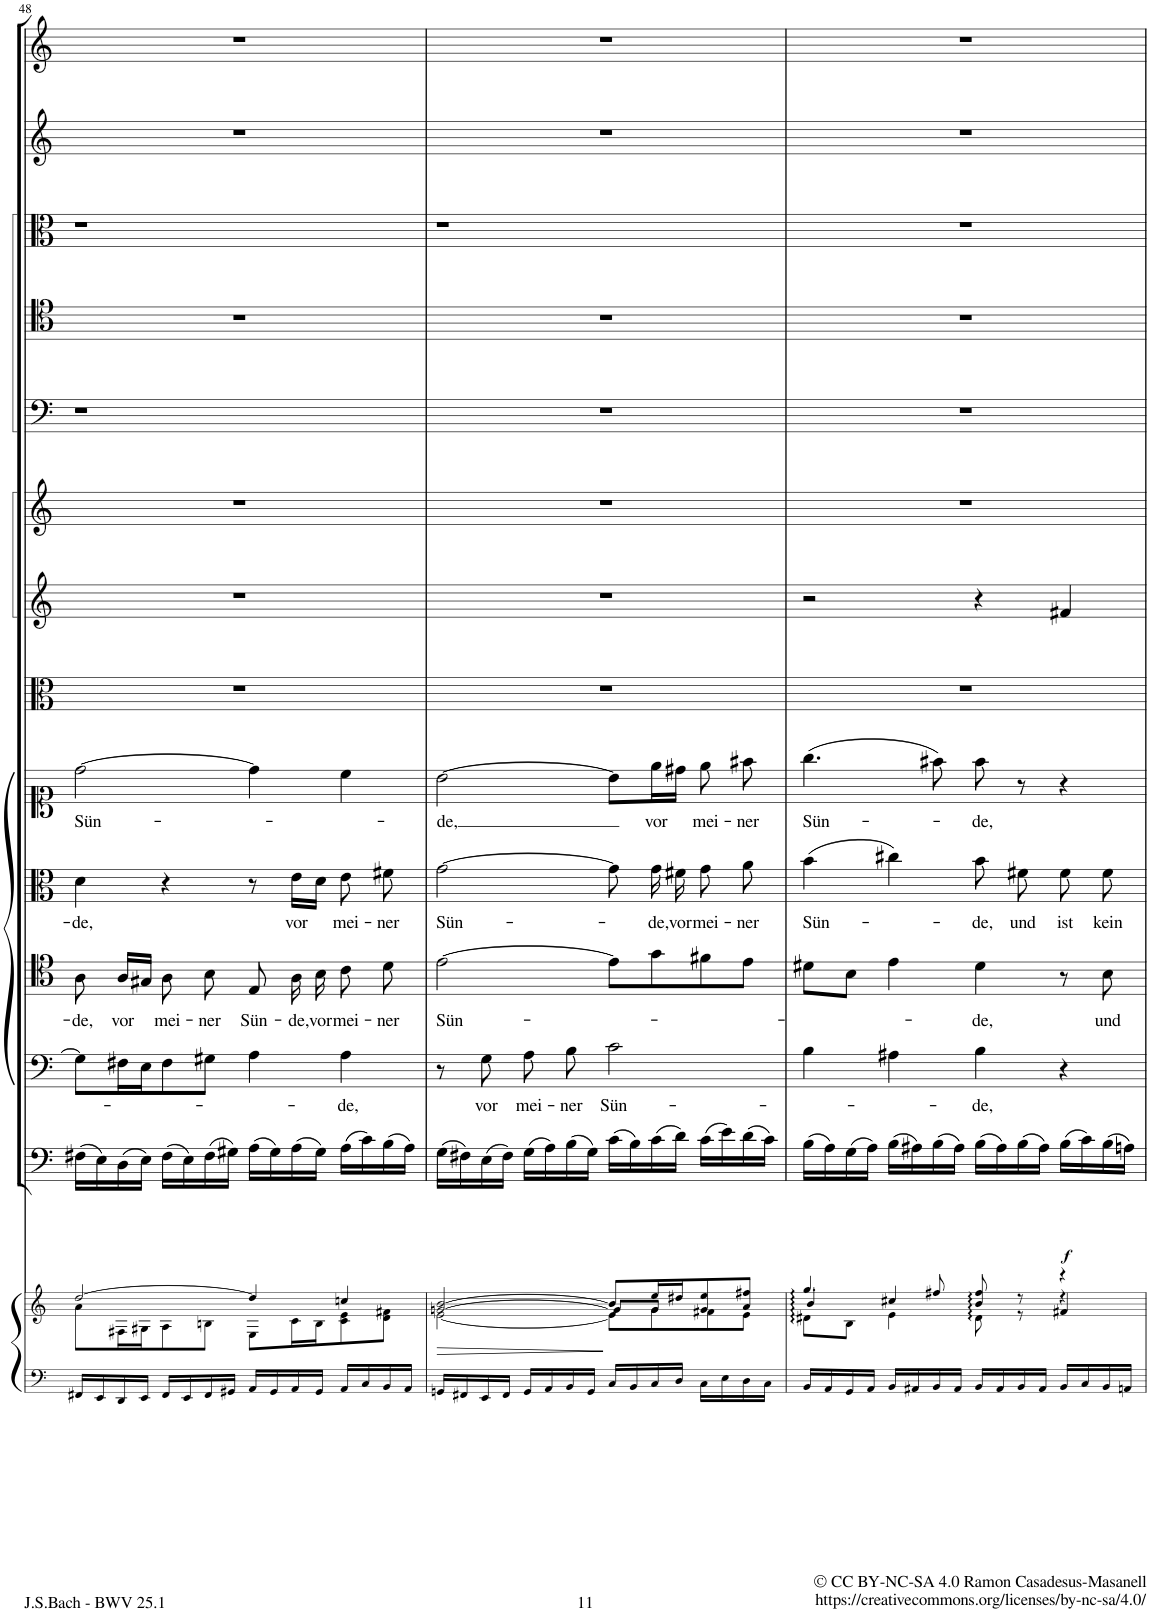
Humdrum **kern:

**kern	**kern	**dynam	**kern	**kern	**text	**kern	**text	**kern	**text	**kern	**text	**kern	**kern	**kern	**kern	**kern	**kern	**kern	**kern
*part14	*part14	*part14	*part13	*part12	*part12	*part11	*part11	*part10	*part10	*part9	*part9	*part8	*part7	*part6	*part5	*part4	*part3	*part2	*part1
*staff15	*staff14	*staff14/15	*staff13	*staff12	*staff12	*staff11	*staff11	*staff10	*staff10	*staff9	*staff9	*staff8	*staff7	*staff6	*staff5	*staff4	*staff3	*staff2	*staff1
*I"Piano reduction	*	*	*I"Continuo	*I"Basso	*	*I"Tenore	*	*I"Alto	*	*I"Soprano	*	*I"Viola	*I"Oboe II. Violino II.	*I"Oboe I. Violino I.	*I"Trombone III	*I"Trombone II	*I"Trombone I	*I"Cornetto	*I"Fauto I. II. III.
*I'Pno	*	*	*	*	*	*	*	*	*	*	*	*	*	*I'Ob	*I'Trb	*I'Trb	*I'Trb	*	*
!!LO:PB:g=z
*clefF4	*clefG2	*	*clefF4	*clefF4	*	*clefC4	*	*clefC3	*	*clefC1	*	*clefC3	*clefG2	*clefG2	*clefF4	*clefC4	*clefC3	*clefG2	*clefG2
*	*	*	*	*	*	*	*	*	*	*	*	*	*	*	*	*Trd7c12	*Trd7c12	*Trd1c2	*
*k[]	*k[]	*	*k[]	*k[]	*	*k[]	*	*k[]	*	*k[]	*	*k[]	*k[]	*k[]	*k[]	*k[]	*k[]	*k[]	*k[]
*M4/4	*M4/4	*	*M4/4	*M4/4	*	*M4/4	*	*M4/4	*	*M4/4	*	*M4/4	*M4/4	*M4/4	*M4/4	*M4/4	*M4/4	*M4/4	*M4/4
*met(c)	*met(c)	*	*met(c)	*met(c)	*	*met(c)	*	*met(c)	*	*met(c)	*	*met(c)	*met(c)	*met(c)	*met(c)	*met(c)	*met(c)	*met(c)	*met(c)
=48	=48	=48	=48	=48	=48	=48	=48	=48	=48	=48	=48	=48	=48	=48	=48	=48	=48	=48	=48
*	*^	*	*	*	*	*	*	*	*	*	*	*	*	*	*	*	*	*	*
!	!	!	!	!	!	!	!	!LO:LY:b	!	!LO:LY:b	!	!LO:LY:b	!	!	!	!	!	!	!	!
16FF#X/LL	[2dd/	8a\L	.	(16F#X\LL	8G\L]	.	8A\	-de,	4d\	de,	[2dd\	Sün-	1r	1r	1r	1r	1r	1r	1r	1r
16EE/	.	.	.	16E\)	.	.	.	.	.	.	.	.	.	.	.	.	.	.	.	.
!	!	!	!	!	!	!	!	!LO:LY:b	!	!	!	!	!	!	!	!	!	!	!	!
16DD/	.	16F#X\L	.	(16D\	16F#X\L	.	16A/LL	vor	.	.	.	.	.	.	.	.	.	.	.	.
16EE/JJ	.	16G#X\J	.	16E\JJ)	16E\J	.	16G#X/JJ	.	.	.	.	.	.	.	.	.	.	.	.	.
!	!	!	!	!	!	!	!	!LO:LY:b	!	!	!	!	!	!	!	!	!	!	!	!
16FF#/LL	.	8A\	.	(16F#\LL	8F#\	.	8A\	mei-	4r	.	.	.	.	.	.	.	.	.	.	.
16EE/	.	.	.	16E\)	.	.	.	.	.	.	.	.	.	.	.	.	.	.	.	.
!	!	!	!	!	!	!	!	!LO:LY:b	!	!	!	!	!	!	!	!	!	!	!	!
16FF#/	.	8Bn\J	.	(16F#\	8G#X\J	.	8B\	ner	.	.	.	.	.	.	.	.	.	.	.	.
16GG#X/JJ	.	.	.	16G#X\JJ)	.	.	.	.	.	.	.	.	.	.	.	.	.	.	.	.
!	!	!	!	!	!	!	!	!LO:LY:b	!	!	!	!	!	!	!	!	!	!	!	!
16AA/LL	4dd/]	8E\L	.	(16A\LL	4A\	.	8E/	Sün-	8r	.	4dd\]	.	.	.	.	.	.	.	.	.
16GG#/	.	.	.	16G#\)	.	.	.	.	.	.	.	.	.	.	.	.	.	.	.	.
!	!	!	!	!	!	!	!	!LO:LY:b	!	!LO:LY:b	!	!	!	!	!	!	!	!	!	!
16AA/	.	16c\L	.	(16A\	.	.	16A\	de,	16e\LL	vor	.	.	.	.	.	.	.	.	.	.
!	!	!	!	!	!	!	!	!LO:LY:b	!	!	!	!	!	!	!	!	!	!	!	!
16GG#/JJ	.	16B\J	.	16G#\JJ)	.	.	16B\	vor	16d\JJ	.	.	.	.	.	.	.	.	.	.	.
!	!	!	!	!	!	!LO:LY:b	!	!LO:LY:b	!	!LO:LY:b	!	!	!	!	!	!	!	!	!	!
16AA/LL	4ccn/	8c\ 8e\	.	(16A\LL	4A\	de,	8c\	mei-	8e\	mei-	4cc\	.	.	.	.	.	.	.	.	.
16C/	.	.	.	16c\)	.	.	.	.	.	.	.	.	.	.	.	.	.	.	.	.
!	!	!	!	!	!	!	!	!LO:LY:b	!	!LO:LY:b	!	!	!	!	!	!	!	!	!	!
16BB/	.	8d\ 8f#X\J	.	(16B\	.	.	8d\	ner	8f#X\	ner	.	.	.	.	.	.	.	.	.	.
16AA/JJ	.	.	.	16A\JJ)	.	.	.	.	.	.	.	.	.	.	.	.	.	.	.	.
*	*v	*v	*	*	*	*	*	*	*	*	*	*	*	*	*	*	*	*	*	*
=49	=49	=49	=49	=49	=49	=49	=49	=49	=49	=49	=49	=49	=49	=49	=49	=49	=49	=49	=49
!	!	!LO:HP:b	!	!	!	!	!LO:LY:b	!	!LO:LY:b	!	!LO:LY:b	!	!	!	!	!	!	!	!
*	*^	*	*	*	*	*	*	*	*	*	*	*	*	*	*	*	*	*	*
*	*	*^	*	*	*	*	*	*	*	*	*	*	*	*	*	*	*	*	*	*
16GGn/LL	[2gn/ [2b/	[2e\	2ryy	>	(16G\LL	8r	.	[2e\	Sün-	[2g\	Sün-	[2b\	-de,	1r	1r	1r	1r	1r	1r	1r	1r
16FF#X/	.	.	.	.	16F#X\)	.	.	.	.	.	.	.	.	.	.	.	.	.	.	.	.
!	!	!	!	!	!	!	!LO:LY:b	!	!	!	!	!	!	!	!	!	!	!	!	!	!
16EE/	.	.	.	.	(16E\	8G\	vor	.	.	.	.	.	.	.	.	.	.	.	.	.	.
16FF#/JJ	.	.	.	.	16F#\JJ)	.	.	.	.	.	.	.	.	.	.	.	.	.	.	.	.
!	!	!	!	!	!	!	!LO:LY:b	!	!	!	!	!	!	!	!	!	!	!	!	!	!
16GG/LL	.	.	.	.	(16G\LL	8A\	mei-	.	.	.	.	.	.	.	.	.	.	.	.	.	.
16AA/	.	.	.	.	16A\)	.	.	.	.	.	.	.	.	.	.	.	.	.	.	.	.
!	!	!	!	!	!	!	!LO:LY:b	!	!	!	!	!	!	!	!	!	!	!	!	!	!
16BB/	.	.	.	.	(16B\	8B\	ner	.	.	.	.	.	.	.	.	.	.	.	.	.	.
16GG/JJ	.	.	.	.	16G\JJ)	.	.	.	.	.	.	.	.	.	.	.	.	.	.	.	.
!	!	!	!	!	!	!	!LO:LY:b	!	!	!	!	!	!	!	!	!	!	!	!	!	!
16C/LL	8b/L]	8e\L]	8g/L]	]	(16c\LL	2c\	Sün-	8e\L]	.	8g\]	.	8b\L]	.	.	.	.	.	.	.	.	.
16BB/	.	.	.	.	16B\)	.	.	.	.	.	.	.	.	.	.	.	.	.	.	.	.
!	!	!	!	!	!	!	!	!	!	!	!LO:LY:b	!	!LO:LY:b	!	!	!	!	!	!	!	!
16C/	16ee/L	8g\	8g/J	.	(16c\	.	.	8g\	.	16g\	-de,	16ee\L	vor	.	.	.	.	.	.	.	.
!	!	!	!	!	!	!	!	!	!	!	!LO:LY:b	!	!	!	!	!	!	!	!	!	!
16D/JJ	16dd#X/J	.	.	.	16d\JJ)	.	.	.	.	16f#X\	vor	16dd#X\JJ	.	.	.	.	.	.	.	.	.
!	!	!	!	!	!	!	!	!	!	!	!LO:LY:b	!	!LO:LY:b	!	!	!	!	!	!	!	!
16C\LL	8g/ 8ee/	8f#X\	4ryy	.	(16c\LL	.	.	8f#X\	.	8g\	mei-	8ee\	mei-	.	.	.	.	.	.	.	.
16E\	.	.	.	.	16e\)	.	.	.	.	.	.	.	.	.	.	.	.	.	.	.	.
!	!	!	!	!	!	!	!	!	!	!	!LO:LY:b	!	!LO:LY:b	!	!	!	!	!	!	!	!
16D\	8a/ 8ff#X/J	8e\J	.	.	(16d\	.	.	8e\J	.	8a\	-ner	8ff#X\	ner	.	.	.	.	.	.	.	.
16C\JJ	.	.	.	.	16c\JJ)	.	.	.	.	.	.	.	.	.	.	.	.	.	.	.	.
=50	=50	=50	=50	=50	=50	=50	=50	=50	=50	=50	=50	=50	=50	=50	=50	=50	=50	=50	=50	=50	=50
!	!	!	!	!	!	!	!	!	!	!	!LO:LY:b	!	!LO:LY:b	!	!	!	!	!	!	!	!
16BB/LL	4.gg/	8d#X\L	4b/	.	(16B\LL	4B\	.	8d#X\L	.	(4b\	Sün-	(4.gg\	Sün-	1r	2r	1r	1r	1r	1r	1r	1r
16AA/	.	.	.	.	16A\)	.	.	.	.	.	.	.	.	.	.	.	.	.	.	.	.
16GG/	.	8B\J	.	.	(16G\	.	.	8B\J	.	.	.	.	.	.	.	.	.	.	.	.	.
16AA/JJ	.	.	.	.	16A\JJ)	.	.	.	.	.	.	.	.	.	.	.	.	.	.	.	.
16BB/LL	.	4e\	4cc#X/	.	(16B\LL	4A#X\	.	4e\	.	4cc#X\)	.	.	.	.	.	.	.	.	.	.	.
16AA#X/	.	.	.	.	16A#X\)	.	.	.	.	.	.	.	.	.	.	.	.	.	.	.	.
16BB/	8ff#X/	.	.	.	(16B\	.	.	.	.	.	.	8ff#X\)	.	.	.	.	.	.	.	.	.
16AA#/JJ	.	.	.	.	16A#\JJ)	.	.	.	.	.	.	.	.	.	.	.	.	.	.	.	.
!	!	!	!	!	!	!	!LO:LY:b	!	!LO:LY:b	!	!LO:LY:b	!	!LO:LY:b	!	!	!	!	!	!	!	!
16BB/LL	8b/ 8ff#/	8d#\	4ryy	.	(16B\LL	4B\	de,	4d#\	de,	8b\	-de,	8ff#\	-de,	.	4r	.	.	.	.	.	.
16AA#/	.	.	.	.	16A#\)	.	.	.	.	.	.	.	.	.	.	.	.	.	.	.	.
!	!	!	!	!	!	!	!	!	!	!	!LO:LY:b	!	!	!	!	!	!	!	!	!	!
16BB/	8r	8r	.	.	(16B\	.	.	.	.	8f#X\	und	8r	.	.	.	.	.	.	.	.	.
16AA#/JJ	.	.	.	.	16A#\JJ)	.	.	.	.	.	.	.	.	.	.	.	.	.	.	.	.
!	!	!	!	!LO:DY:a	!	!	!	!	!	!	!LO:LY:b	!	!	!	!	!	!	!	!	!	!
16BB/LL	4r	4r	4f#X/	f	(16B\LL	4r	.	8r	.	8f#\	ist	4r	.	.	4f#X/	.	.	.	.	.	.
16C/	.	.	.	.	16c\)	.	.	.	.	.	.	.	.	.	.	.	.	.	.	.	.
!	!	!	!	!	!	!	!	!	!LO:LY:b	!	!LO:LY:b	!	!	!	!	!	!	!	!	!	!
16BB/	.	.	.	.	(16B\	.	.	8B\	und	8f#\	kein	.	.	.	.	.	.	.	.	.	.
16AAn/JJ	.	.	.	.	16An\JJ)	.	.	.	.	.	.	.	.	.	.	.	.	.	.	.	.
*	*v	*v	*v	*	*	*	*	*	*	*	*	*	*	*	*	*	*	*	*	*	*
=	=	=	=	=	=	=	=	=	=	=	=	=	=	=	=	=	=	=	=
*-	*-	*-	*-	*-	*-	*-	*-	*-	*-	*-	*-	*-	*-	*-	*-	*-	*-	*-	*-
